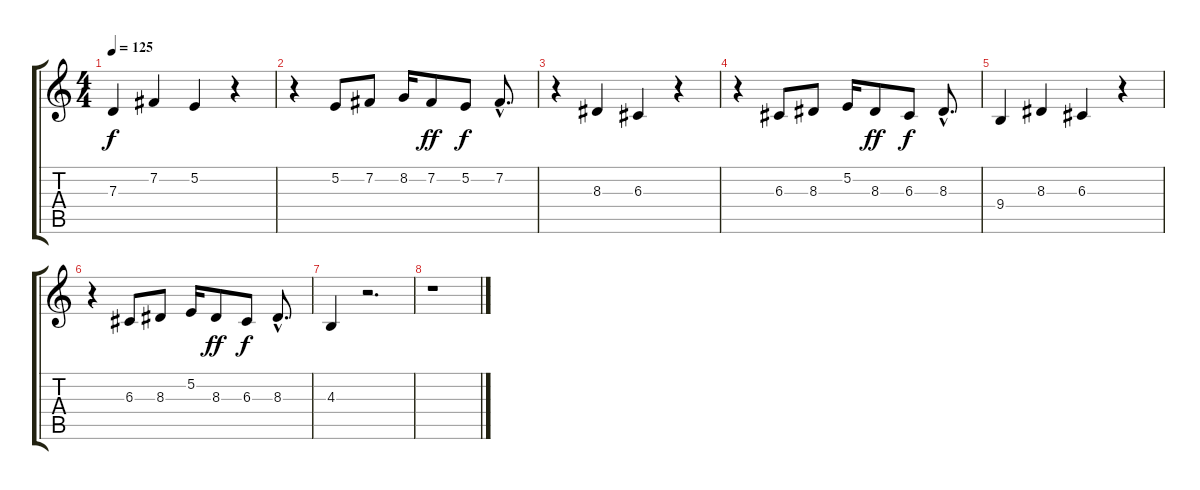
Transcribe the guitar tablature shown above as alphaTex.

\track "" {instrument synthbrass1}
\staff {score tabs}
\tuning (E4 B3 G3 D3 A2 E2) {hide}
\ts (4 4)
\tempo 125
\clef g2
\ks c
7.3.4{dy f} 7.2.4 5.2.4 r.4 |
r.4 5.2.8 7.2.8 8.2.16 7.2.8{dy ff} 5.2.8{dy f} 7.2{hac}.8{d} |
r.4 8.3.4 6.3.4 r.4 |
r.4 6.3.8 8.3.8 5.2.16 8.3.8{dy ff} 6.3.8{dy f} 8.3{hac}.8{d} |
9.4.4 8.3.4 6.3.4 r.4 |
r.4 6.3.8 8.3.8 5.2.16 8.3.8{dy ff} 6.3.8{dy f} 8.3{hac}.8{d} |
4.3.4 r.2{d} |
r.1
